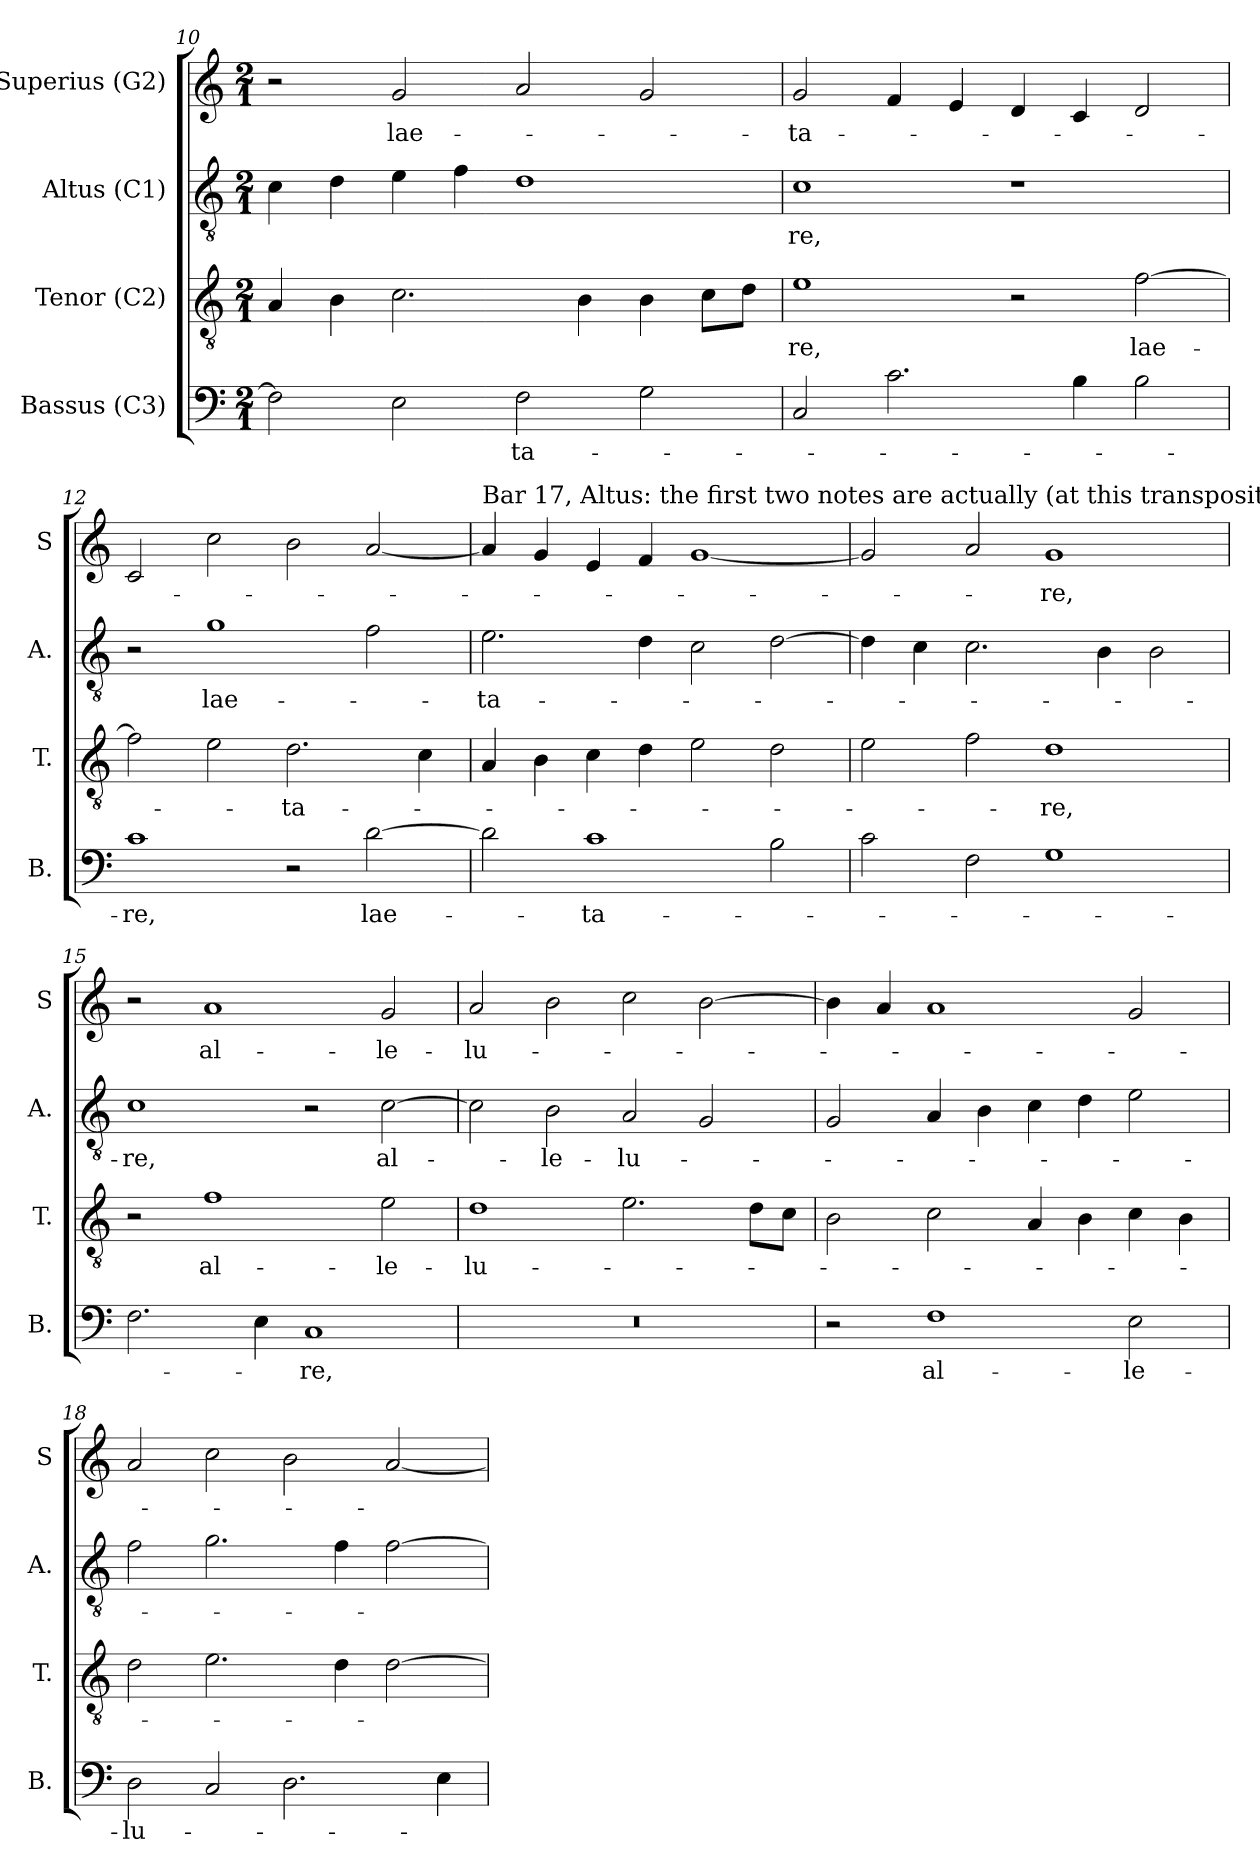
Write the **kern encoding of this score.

**kern	**text	**kern	**text	**kern	**text	**kern	**text
*part4	*part4	*part3	*part3	*part2	*part2	*part1	*part1
*staff4	*staff4	*staff3	*staff3	*staff2	*staff2	*staff1	*staff1
*I"Bassus (C3)	*	*I"Tenor (C2)	*	*I"Altus (C1)	*	*I"Superius (G2)	*
*I'B.	*	*I'T.	*	*I'A.	*	*I'S	*
*clefF4	*	*clefGv2	*	*clefGv2	*	*clefG2	*
*	*	*ITrd7c12	*	*ITrd7c12	*	*	*
*k[]	*	*k[]	*	*k[]	*	*k[]	*
*C:	*	*C:	*	*C:	*	*C:	*
*M2/1	*	*M2/1	*	*M2/1	*	*M2/1	*
=10	=10	=10	=10	=10	=10	=10	=10
2F\]	.	4AA/	.	4C\	.	2r	.
.	.	4BB\	.	4D\	.	.	.
!	!	!	!	!	!	!	!LO:LY:b
2E\	.	2.C\	.	4E\	.	2g/	lae-
.	.	.	.	4F\	.	.	.
!	!LO:LY:b	!	!	!	!	!	!
2F\	-ta-	.	.	1D	.	2a/	.
.	.	4BB\	.	.	.	.	.
2G\	.	4BB\	.	.	.	2g/	.
.	.	8C\L	.	.	.	.	.
.	.	8D\J	.	.	.	.	.
=11	=11	=11	=11	=11	=11	=11	=11
!	!	!	!LO:LY:b	!	!LO:LY:b	!	!LO:LY:b
2C/	.	1E	-re,	1C	-re,	2g/	-ta-
2.c\	.	.	.	.	.	4f/	.
.	.	.	.	.	.	4e/	.
.	.	2r	.	1r	.	4d/	.
4B\	.	.	.	.	.	4c/	.
!	!	!	!LO:LY:b	!	!	!	!
2B\	.	[>2F\	lae-	.	.	2d/	.
=12	=12	=12	=12	=12	=12	=12	=12
!	!LO:LY:b	!	!	!	!	!	!
1c	-re,	2F\]	.	2r	.	2c/	.
!	!	!	!	!	!LO:LY:b	!	!
.	.	2E\	.	1G	lae-	2cc\	.
!	!	!	!LO:LY:b	!	!	!	!
2r	.	2.D\	-ta-	.	.	2b\	.
!	!LO:LY:b	!	!	!	!	!	!
[>2d\	lae-	.	.	2F\	.	[<2a/	.
.	.	4C\	.	.	.	.	.
!!LO:LB:g=z
=13	=13	=13	=13	=13	=13	=13	=13
!	!	!	!	!	!	!LO:TX:a:t=Bar 17, Altus&colon; the first two notes are actually (at this transposition) a dotted minim A in the source.	!
!	!	!	!	!	!LO:LY:b	!	!
2d\]	.	4AA/	.	2.E\	-ta-	4a/]	.
.	.	4BB\	.	.	.	4g/	.
!	!LO:LY:b	!	!	!	!	!	!
1c	-ta-	4C\	.	.	.	4e/	.
.	.	4D\	.	4D\	.	4f/	.
.	.	2E\	.	2C\	.	[<1g	.
2B\	.	2D\	.	[>2D\	.	.	.
=14	=14	=14	=14	=14	=14	=14	=14
2c\	.	2E\	.	4D\]	.	2g/]	.
.	.	.	.	4C\	.	.	.
2F\	.	2F\	.	2.C\	.	2a/	.
!	!	!	!LO:LY:b	!	!	!	!LO:LY:b
1G	.	1D	-re,	.	.	1g	-re,
.	.	.	.	4BB\	.	.	.
.	.	.	.	2BB\	.	.	.
=15	=15	=15	=15	=15	=15	=15	=15
!	!	!	!	!	!LO:LY:b	!	!
2.F\	.	2r	.	1C	-re,	2r	.
!	!	!	!LO:LY:b	!	!	!	!LO:LY:b
.	.	1F	al-	.	.	1a	al-
4E\	.	.	.	.	.	.	.
!	!LO:LY:b	!	!	!	!	!	!
1C	-re,	.	.	2r	.	.	.
!	!	!	!LO:LY:b	!	!LO:LY:b	!	!LO:LY:b
.	.	2E\	-le-	[>2C\	al-	2g/	-le-
=16	=16	=16	=16	=16	=16	=16	=16
!LO:N:vis=1	!	!	!LO:LY:b	!	!	!	!LO:LY:b
0r	.	1D	-lu-	2C\]	.	2a/	-lu-
!	!	!	!	!	!LO:LY:b	!	!
.	.	.	.	2BB\	-le-	2b\	.
!	!	!	!	!	!LO:LY:b	!	!
.	.	2.E\	.	2AA/	-lu-	2cc\	.
.	.	.	.	2GG/	.	[>2b\	.
.	.	8D\L	.	.	.	.	.
.	.	8C\J	.	.	.	.	.
=17	=17	=17	=17	=17	=17	=17	=17
2r	.	2BB\	.	2GG/	.	4b\]	.
.	.	.	.	.	.	4a/	.
!	!LO:LY:b	!	!	!	!	!	!
1F	al-	2C\	.	4AA/	.	1a	.
.	.	.	.	4BB\	.	.	.
.	.	4AA/	.	4C\	.	.	.
.	.	4BB\	.	4D\	.	.	.
!	!LO:LY:b	!	!	!	!	!	!
2E\	-le-	4C\	.	2E\	.	2g/	.
.	.	4BB\	.	.	.	.	.
!!LO:PB:g=z
=18	=18	=18	=18	=18	=18	=18	=18
!	!LO:LY:b	!	!	!	!	!	!
2D\	-lu-	2D\	.	2F\	.	2a/	.
2C/	.	2.E\	.	2.G\	.	2cc\	.
2.D\	.	.	.	.	.	2b\	.
.	.	4D\	.	4F\	.	.	.
.	.	[>2D\	.	[>2F\	.	[<2a/	.
4E\	.	.	.	.	.	.	.
=	=	=	=	=	=	=	=
*-	*-	*-	*-	*-	*-	*-	*-
